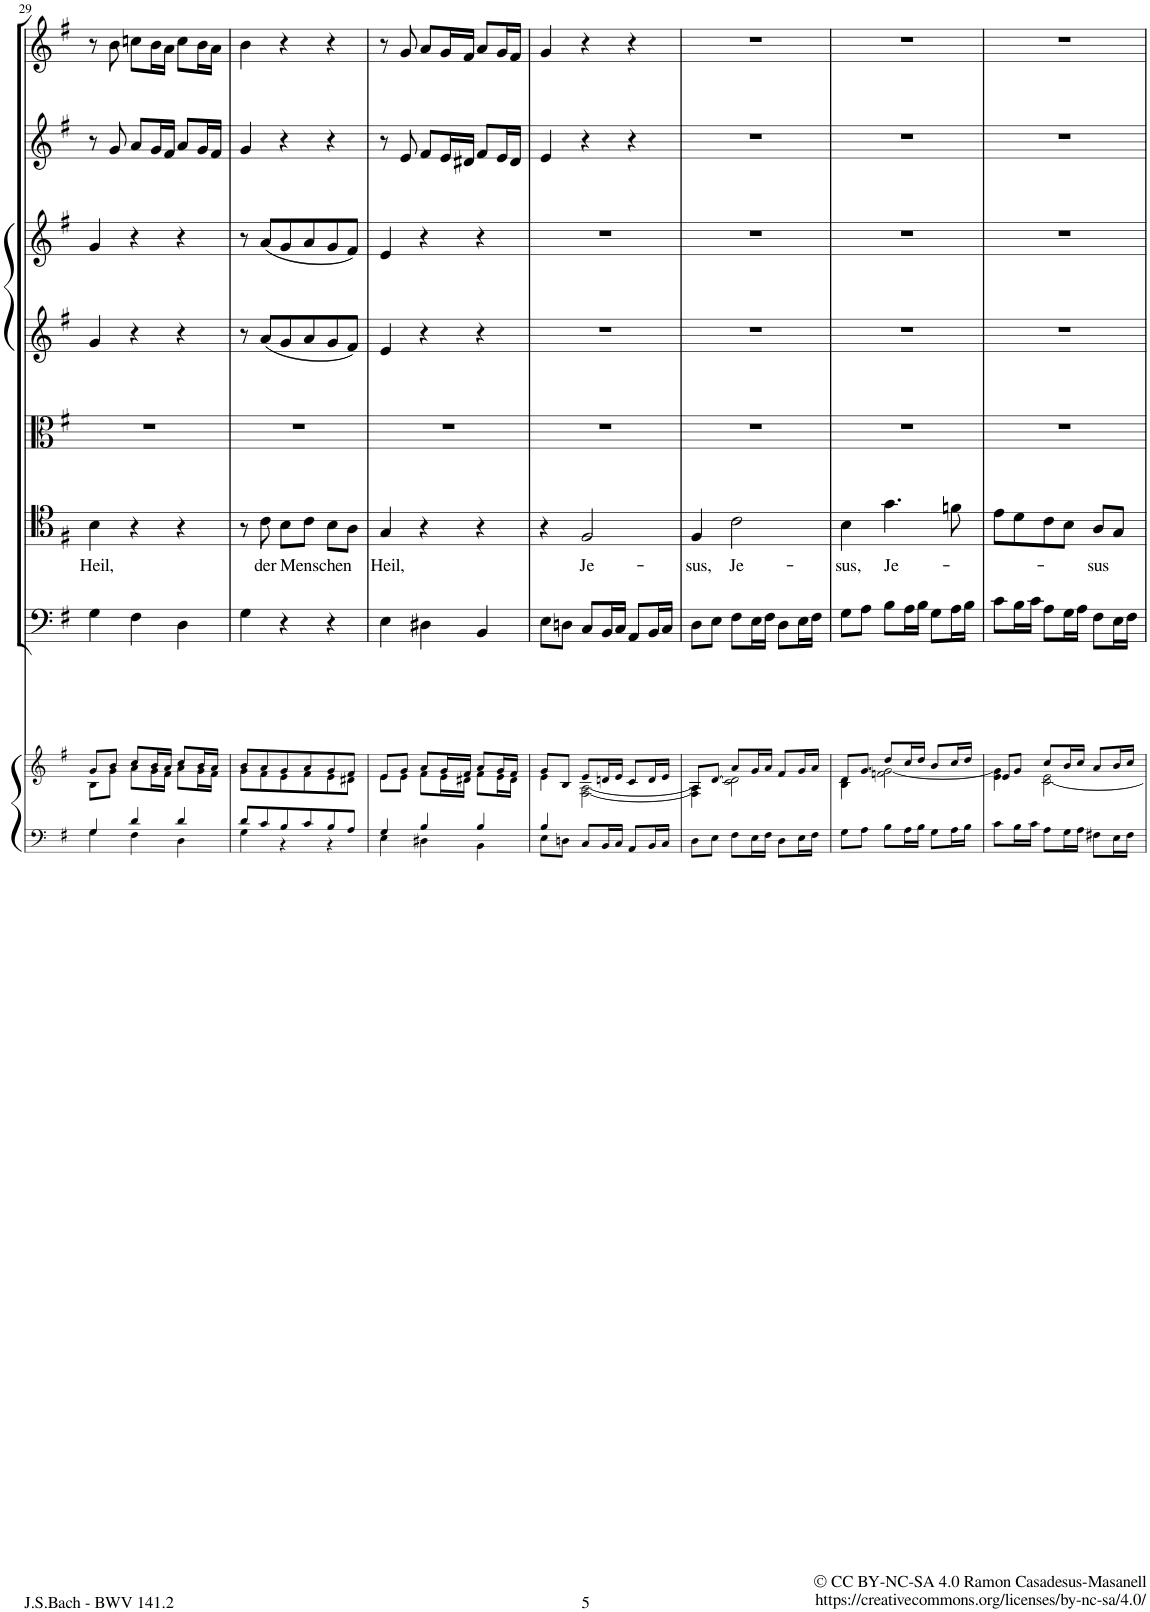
**kern	**kern	**kern	**kern	**text	**kern	**kern	**kern	**kern	**kern
*part8	*part8	*part7	*part6	*part6	*part5	*part4	*part3	*part2	*part1
*staff9	*staff8	*staff7	*staff6	*staff6	*staff5	*staff4	*staff3	*staff2	*staff1
*I"Piano reduction	*	*I"Continuo	*I"Tenore	*	*I"Viola	*I"Violino II	*I"Violino I	*I"Oboe II	*I"Oboe I
*I'Pno	*	*	*	*	*	*	*	*I'Ob	*I'Ob
!!LO:PB:g=z
*clefF4	*clefG2	*clefF4	*clefC4	*	*clefC3	*clefG2	*clefG2	*clefG2	*clefG2
*k[f#]	*k[f#]	*k[f#]	*k[f#]	*	*k[f#]	*k[f#]	*k[f#]	*k[f#]	*k[f#]
*M3/4	*M3/4	*M3/4	*M3/4	*	*M3/4	*M3/4	*M3/4	*M3/4	*M3/4
=29	=29	=29	=29	=29	=29	=29	=29	=29	=29
*^	*^	*	*	*	*	*	*	*	*
!	!	!	!	!	!	!LO:LY:b	!	!	!	!	!
4G/	4G\	8g/L	8B\L	4G\	4B\	Heil,	2.r	4g/	4g/	8r	8r
.	.	8b/J	8g\J	.	.	.	.	.	.	8g/	8b\
4d/	4F#\	8cc/L	8a\L	4F#\	4r	.	.	4r	4r	8a/L	8ccn\L
.	.	16b/L	16g\L	.	.	.	.	.	.	16g/L	16b\L
.	.	16a/JJ	16f#\JJ	.	.	.	.	.	.	16f#/JJ	16a\JJ
4d/	4D\	8cc/L	8a\L	4D\	4r	.	.	4r	4r	8a/L	8cc\L
.	.	16b/L	16g\L	.	.	.	.	.	.	16g/L	16b\L
.	.	16a/JJ	16f#\JJ	.	.	.	.	.	.	16f#/JJ	16a\JJ
=30	=30	=30	=30	=30	=30	=30	=30	=30	=30	=30	=30
8d/L	4G\	8b/L	8g\L	4G\	8r	.	2.r	8r	8r	4g/	4b\
!	!	!	!	!	!	!LO:LY:b	!	!	!	!	!
8c/	.	8a/	8f#\	.	8c\	der	.	(8a/L	(8a/L	.	.
!	!	!	!	!	!	!LO:LY:b	!	!	!	!	!
8B/	4r	8g/	8e\	4r	8B\L	Men-	.	8g/	8g/	4r	4r
8c/	.	8a/	8f#\	.	8c\J	.	.	8a/	8a/	.	.
!	!	!	!	!	!	!LO:LY:b	!	!	!	!	!
8B/	4r	8g/	8e\	4r	8B\L	-schen	.	8g/	8g/	4r	4r
8A/J	.	8f#/J	8d#X\J	.	8A\J	.	.	8f#/J)	8f#/J)	.	.
=31	=31	=31	=31	=31	=31	=31	=31	=31	=31	=31	=31
!	!	!	!	!	!	!LO:LY:b	!	!	!	!	!
4G/	4E\	8e/L	8e\L	4E\	4G/	Heil,	2.r	4e/	4e/	8r	8r
.	.	8g/J	8e\J	.	.	.	.	.	.	8e/	8g/
4B/	4D#X\	8a/L	8f#\L	4D#X\	4r	.	.	4r	4r	8f#/L	8a/L
.	.	16g/L	16e\L	.	.	.	.	.	.	16e/L	16g/L
.	.	16f#/JJ	16d#X\JJ	.	.	.	.	.	.	16d#X/JJ	16f#/JJ
4B/	4BB\	8a/L	8f#\L	4BB/	4r	.	.	4r	4r	8f#/L	8a/L
.	.	16g/L	16e\L	.	.	.	.	.	.	16e/L	16g/L
.	.	16f#/JJ	16d#\JJ	.	.	.	.	.	.	16d#/JJ	16f#/JJ
=32	=32	=32	=32	=32	=32	=32	=32	=32	=32	=32	=32
4B/	8E\L	8g/L	4e\	8E\L	4r	.	2.r	2.r	2.r	4e/	4g/
.	8Dn\J	8B/J	.	8Dn\J	.	.	.	.	.	.	.
!	!	!	!	!	!	!LO:LY:b	!	!	!	!	!
8C/L	2ryy	8e/L	[2F#\ [2A\	8C/L	2F#/	Je-	.	.	.	4r	4r
16BB/L	.	16dn/L	.	16BB/L	.	.	.	.	.	.	.
16C/JJ	.	16e/JJ	.	16C/JJ	.	.	.	.	.	.	.
8AA/L	.	8c/L	.	8AA/L	.	.	.	.	.	4r	4r
16BB/L	.	16d/L	.	16BB/L	.	.	.	.	.	.	.
16C/JJ	.	16e/JJ	.	16C/JJ	.	.	.	.	.	.	.
*v	*v	*	*	*	*	*	*	*	*	*	*
=33	=33	=33	=33	=33	=33	=33	=33	=33	=33	=33
!	!	!	!	!	!LO:LY:b	!	!	!	!	!
8D\L	8A/L	4F#\] 4A\]	8D\L	4F#/	-sus,	2.r	2.r	2.r	2.r	2.r
8E\J	[8d/J	.	8E\J	.	.	.	.	.	.	.
!	!	!	!	!	!LO:LY:b	!	!	!	!	!
8F#\L	8a/L	2c\ 2d\]	8F#\L	2c\	Je-	.	.	.	.	.
16E\L	16g/L	.	16E\L	.	.	.	.	.	.	.
16F#\JJ	16a/JJ	.	16F#\JJ	.	.	.	.	.	.	.
8D\L	8f#/L	.	8D\L	.	.	.	.	.	.	.
16E\L	16g/L	.	16E\L	.	.	.	.	.	.	.
16F#\JJ	16a/JJ	.	16F#\JJ	.	.	.	.	.	.	.
=34	=34	=34	=34	=34	=34	=34	=34	=34	=34	=34
!	!	!	!	!	!LO:LY:b	!	!	!	!	!
8G\L	8d/L	4B\ 4d\	8G\L	4B\	-sus,	2.r	2.r	2.r	2.r	2.r
8A\J	[8g/J	.	8A\J	.	.	.	.	.	.	.
!	!	!	!	!	!LO:LY:b	!	!	!	!	!
8B\L	8dd/L	2fn\ 2g\_	8B\L	4.g\	Je-	.	.	.	.	.
16A\L	16cc/L	.	16A\L	.	.	.	.	.	.	.
16B\JJ	16dd/JJ	.	16B\JJ	.	.	.	.	.	.	.
8G\L	8b/L	.	8G\L	.	.	.	.	.	.	.
16A\L	16cc/L	.	16A\L	8fn\	.	.	.	.	.	.
16B\JJ	16dd/JJ	.	16B\JJ	.	.	.	.	.	.	.
=35	=35	=35	=35	=35	=35	=35	=35	=35	=35	=35
8c\L	8e/L	4e\ 4g\]	8c\L	8e\L	.	2.r	2.r	2.r	2.r	2.r
16B\L	8g/J	.	16B\L	8d\	.	.	.	.	.	.
16c\JJ	.	.	16c\JJ	.	.	.	.	.	.	.
8A\L	8cc/L	[2c\ 2e\	8A\L	8c\	.	.	.	.	.	.
16G\L	16b/L	.	16G\L	8B\J	.	.	.	.	.	.
16A\JJ	16cc/JJ	.	16A\JJ	.	.	.	.	.	.	.
!	!	!	!	!	!LO:LY:b	!	!	!	!	!
8F#X\L	8a/L	.	8F#\L	8A/L	-sus	.	.	.	.	.
16E\L	16b/L	.	16E\L	8G/J	.	.	.	.	.	.
16F#\JJ	16cc/JJ	.	16F#\JJ	.	.	.	.	.	.	.
*	*v	*v	*	*	*	*	*	*	*	*
=	=	=	=	=	=	=	=	=	=
*-	*-	*-	*-	*-	*-	*-	*-	*-	*-
